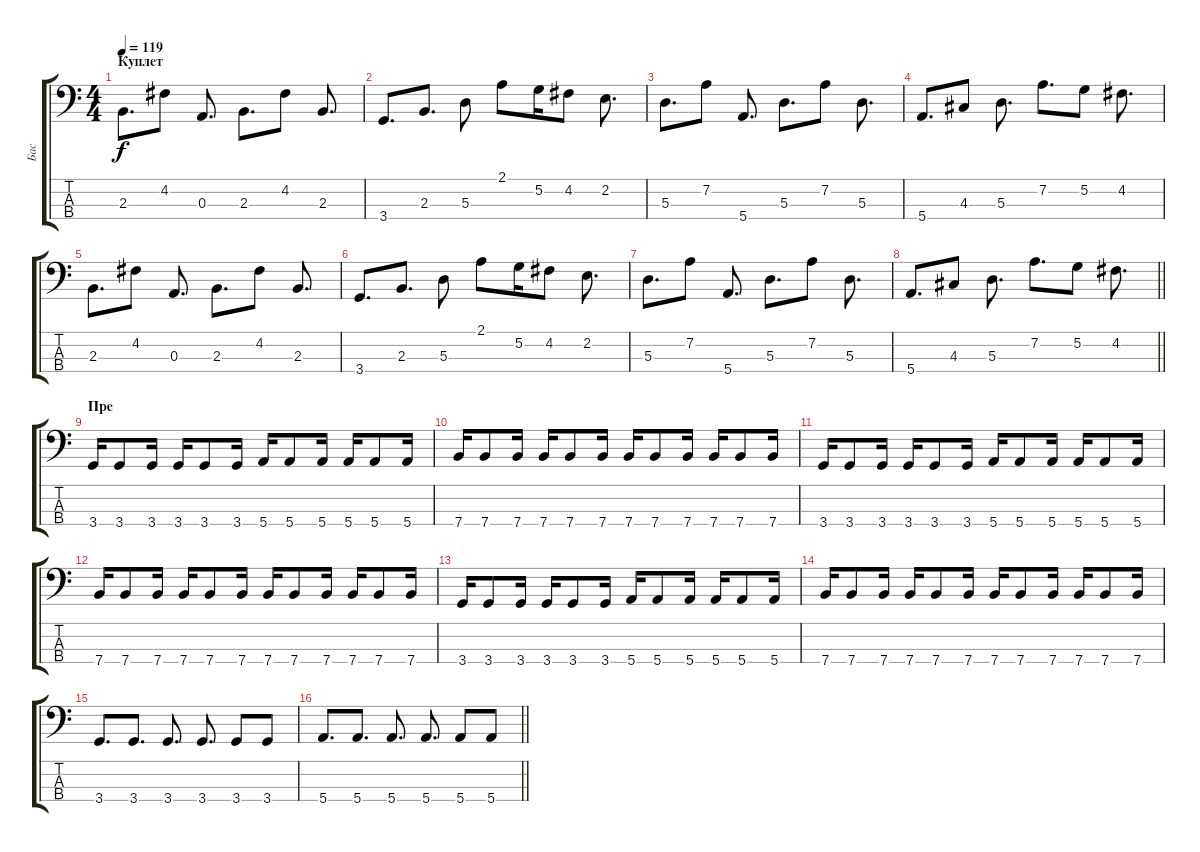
\track ("Бас" "Бас") {instrument electricbassfinger}
\staff {score tabs}
\tuning (G2 D2 A1 E1) {hide}
\ts (4 4)
\section ("" "Куплет")
\tempo 119
\clef f4
\ks c
2.3.8{d dy f} 4.2.8 0.3.8{d} 2.3.8{d} 4.2.8 2.3.8{d} |
3.4.8{d} 2.3.8{d} 5.3.8 2.1.8 5.2.16 4.2.8 2.2.8{d} |
5.3.8{d} 7.2.8 5.4.8{d} 5.3.8{d} 7.2.8 5.3.8{d} |
5.4.8{d} 4.3.8 5.3.8{d} 7.2.8{d} 5.2.8 4.2.8{d} |
2.3.8{d} 4.2.8 0.3.8{d} 2.3.8{d} 4.2.8 2.3.8{d} |
3.4.8{d} 2.3.8{d} 5.3.8 2.1.8 5.2.16 4.2.8 2.2.8{d} |
5.3.8{d} 7.2.8 5.4.8{d} 5.3.8{d} 7.2.8 5.3.8{d} |
\barLineRight lightlight
5.4.8{d} 4.3.8 5.3.8{d} 7.2.8{d} 5.2.8 4.2.8{d} |
\section ("" "Пре")
3.4.16 3.4.8 3.4.16 3.4.16 3.4.8 3.4.16 5.4.16 5.4.8 5.4.16 5.4.16 5.4.8 5.4.16 |
7.4.16 7.4.8 7.4.16 7.4.16 7.4.8 7.4.16 7.4.16 7.4.8 7.4.16 7.4.16 7.4.8 7.4.16 |
3.4.16 3.4.8 3.4.16 3.4.16 3.4.8 3.4.16 5.4.16 5.4.8 5.4.16 5.4.16 5.4.8 5.4.16 |
7.4.16 7.4.8 7.4.16 7.4.16 7.4.8 7.4.16 7.4.16 7.4.8 7.4.16 7.4.16 7.4.8 7.4.16 |
3.4.16 3.4.8 3.4.16 3.4.16 3.4.8 3.4.16 5.4.16 5.4.8 5.4.16 5.4.16 5.4.8 5.4.16 |
7.4.16 7.4.8 7.4.16 7.4.16 7.4.8 7.4.16 7.4.16 7.4.8 7.4.16 7.4.16 7.4.8 7.4.16 |
3.4.8{d} 3.4.8{d} 3.4.8{d} 3.4.8{d} 3.4.8 3.4.8 |
\barLineRight lightlight
5.4.8{d} 5.4.8{d} 5.4.8{d} 5.4.8{d} 5.4.8 5.4.8
